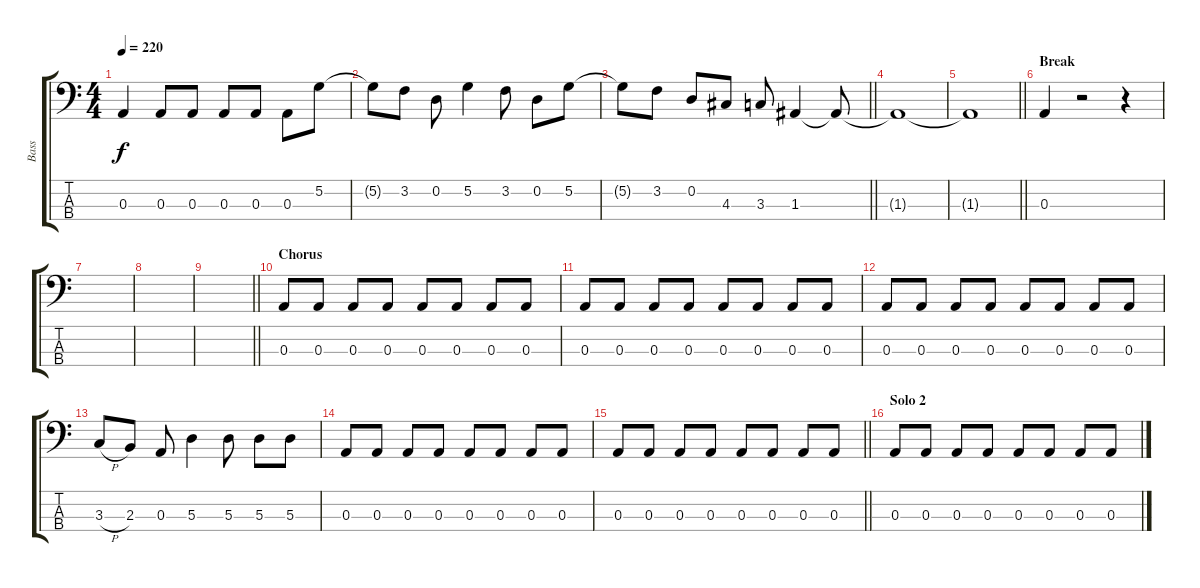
\track ("Bass" "Bass") {instrument electricbasspick}
\staff {score tabs}
\tuning (G2 D2 A1 E1) {hide}
\ts (4 4)
\tempo 220
\clef f4
\ks c
0.3{t}.4{dy f} 0.3.8 0.3.8 0.3.8 0.3.8 0.3.8 5.2.8 |
5.2{t}.8 3.2.8 0.2.8 5.2.4 3.2.8 0.2.8 5.2.8 |
\barLineRight lightlight
5.2{t}.8 3.2.8 0.2.8 4.3.8 3.3.8 1.3.4 1.3{t}.8 |
1.3{t}.1 |
\barLineRight lightlight
1.3{t}.1 |
\section ("" "Break")
0.3.4 r.2 r.4 |
|
|
\barLineRight lightlight
|
\section ("" "Chorus")
0.3.8 0.3.8 0.3.8 0.3.8 0.3.8 0.3.8 0.3.8 0.3.8 |
0.3.8 0.3.8 0.3.8 0.3.8 0.3.8 0.3.8 0.3.8 0.3.8 |
0.3.8 0.3.8 0.3.8 0.3.8 0.3.8 0.3.8 0.3.8 0.3.8 |
3.3{h}.8 2.3.8 0.3.8 5.3.4 5.3.8 5.3.8 5.3.8 |
0.3.8 0.3.8 0.3.8 0.3.8 0.3.8 0.3.8 0.3.8 0.3.8 |
\barLineRight lightlight
0.3.8 0.3.8 0.3.8 0.3.8 0.3.8 0.3.8 0.3.8 0.3.8 |
\section ("" "Solo 2")
0.3.8 0.3.8 0.3.8 0.3.8 0.3.8 0.3.8 0.3.8 0.3.8
